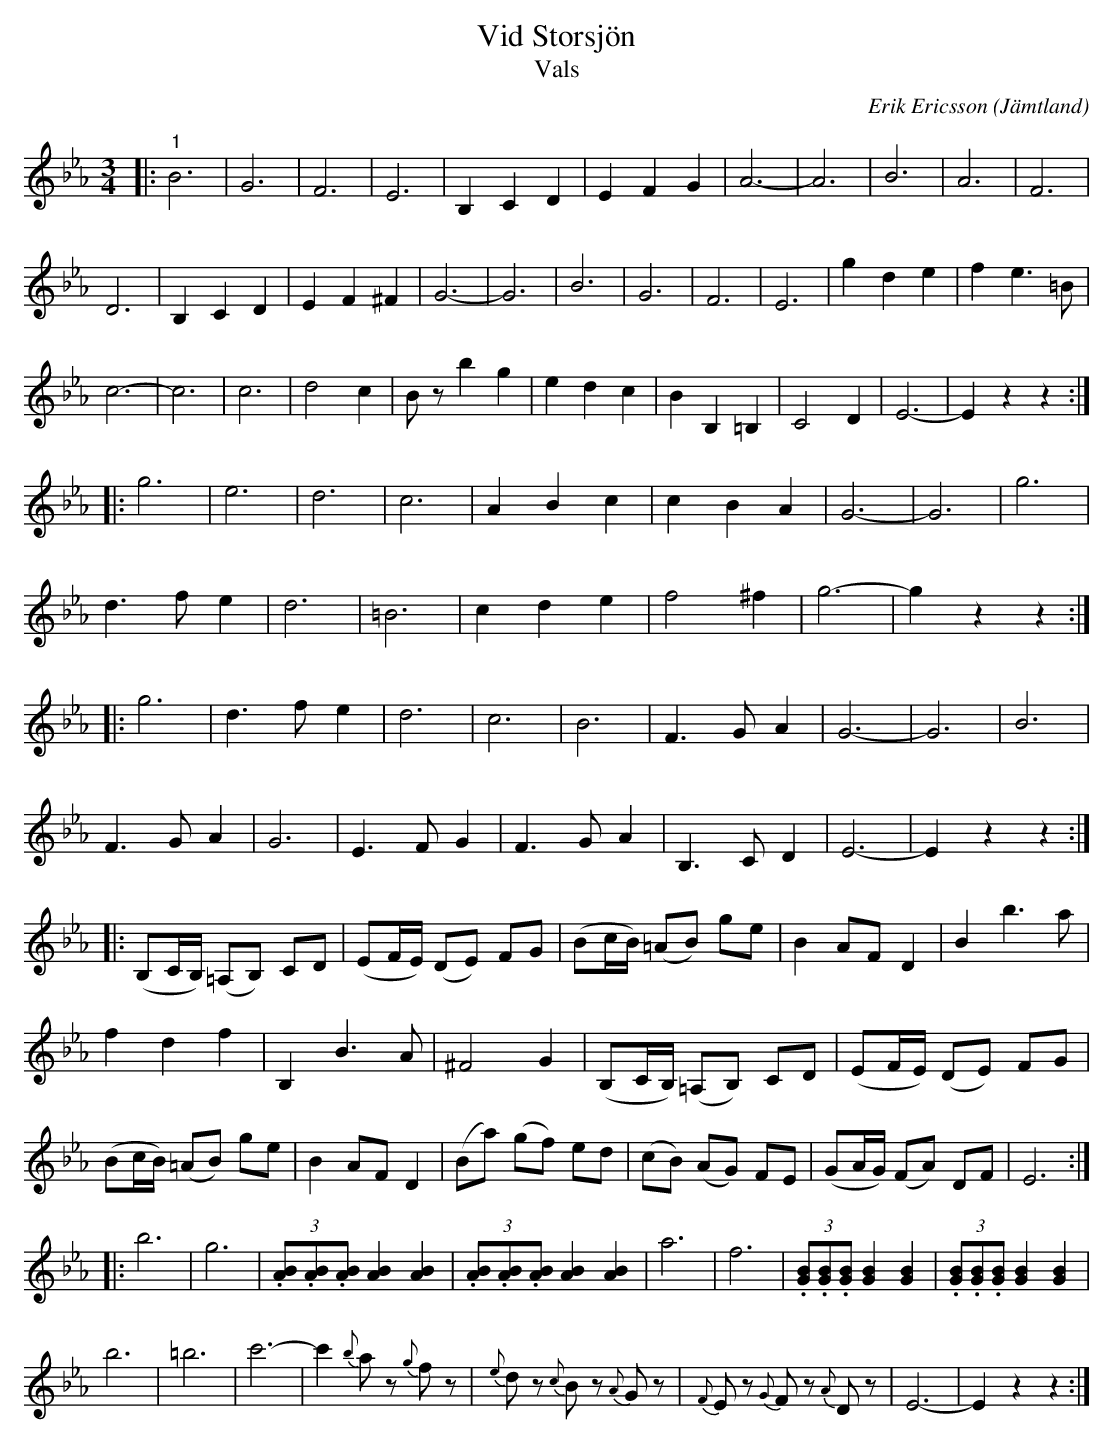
X:1
T:Vid Storsjön
T:Vals
C:Erik Ericsson
O:Jämtland
L:1/8
M:3/4
K:Eb
V:1
|:"^1" B6 | G6 | F6 | E6 | B,2 C2 D2 | E2 F2 G2 | A6- | A6 | B6 | A6 | F6 |
D6 | B,2 C2 D2 | E2 F2 ^F2 | G6- | G6 | B6 | G6 | F6 | E6 | g2 d2 e2 | f2 e3 =B |
c6- | c6 | c6 | d4 c2 | B z b2 g2 | e2 d2 c2 | B2 B,2 =B,2 | C4 D2 | E6- | E2 z2 z2 ::
g6 | e6 | d6 | c6 | A2 B2 c2 | c2 B2 A2 | G6- | G6 | g6 |
d3 f e2 | d6 | =B6 | c2 d2 e2 | f4 ^f2 | g6- | g2 z2 z2 ::
g6 | d3 f e2 | d6 | c6 | B6 | F3 G A2 | G6- | G6 | B6 |
F3 G A2 | G6 | E3 F G2 | F3 G A2 | B,3 C D2 | E6- | E2 z2 z2 ::
(B,C/B,/) (=A,B,) CD | (EF/E/) (DE) FG | (Bc/B/) (=AB) ge | B2 AF D2 | B2 b3 a |
f2 d2 f2 | B,2 B3 A | ^F4 G2 | (B,C/B,/) (=A,B,) CD | (EF/E/) (DE) FG |
(Bc/B/) (=AB) ge | B2 AF D2 | (Ba) (gf) ed | (cB) (AG) FE | (GA/G/) (FA) DF | E6 ::
b6 | g6 | (3.[AB].[AB].[AB] [AB]2 [AB]2 | (3.[AB].[AB].[AB] [AB]2 [AB]2 | a6 | f6 | (3.[GB].[GB].[GB] [GB]2 [GB]2 | (3.[GB].[GB].[GB] [GB]2 [GB]2 |
b6 | =b6 | c'6- | c'2{b} a z{g} f z |{e} d z{c} B z{A} G z |{F} E z{G} F z{A} D z | E6- | E2 z2 z2 :|
